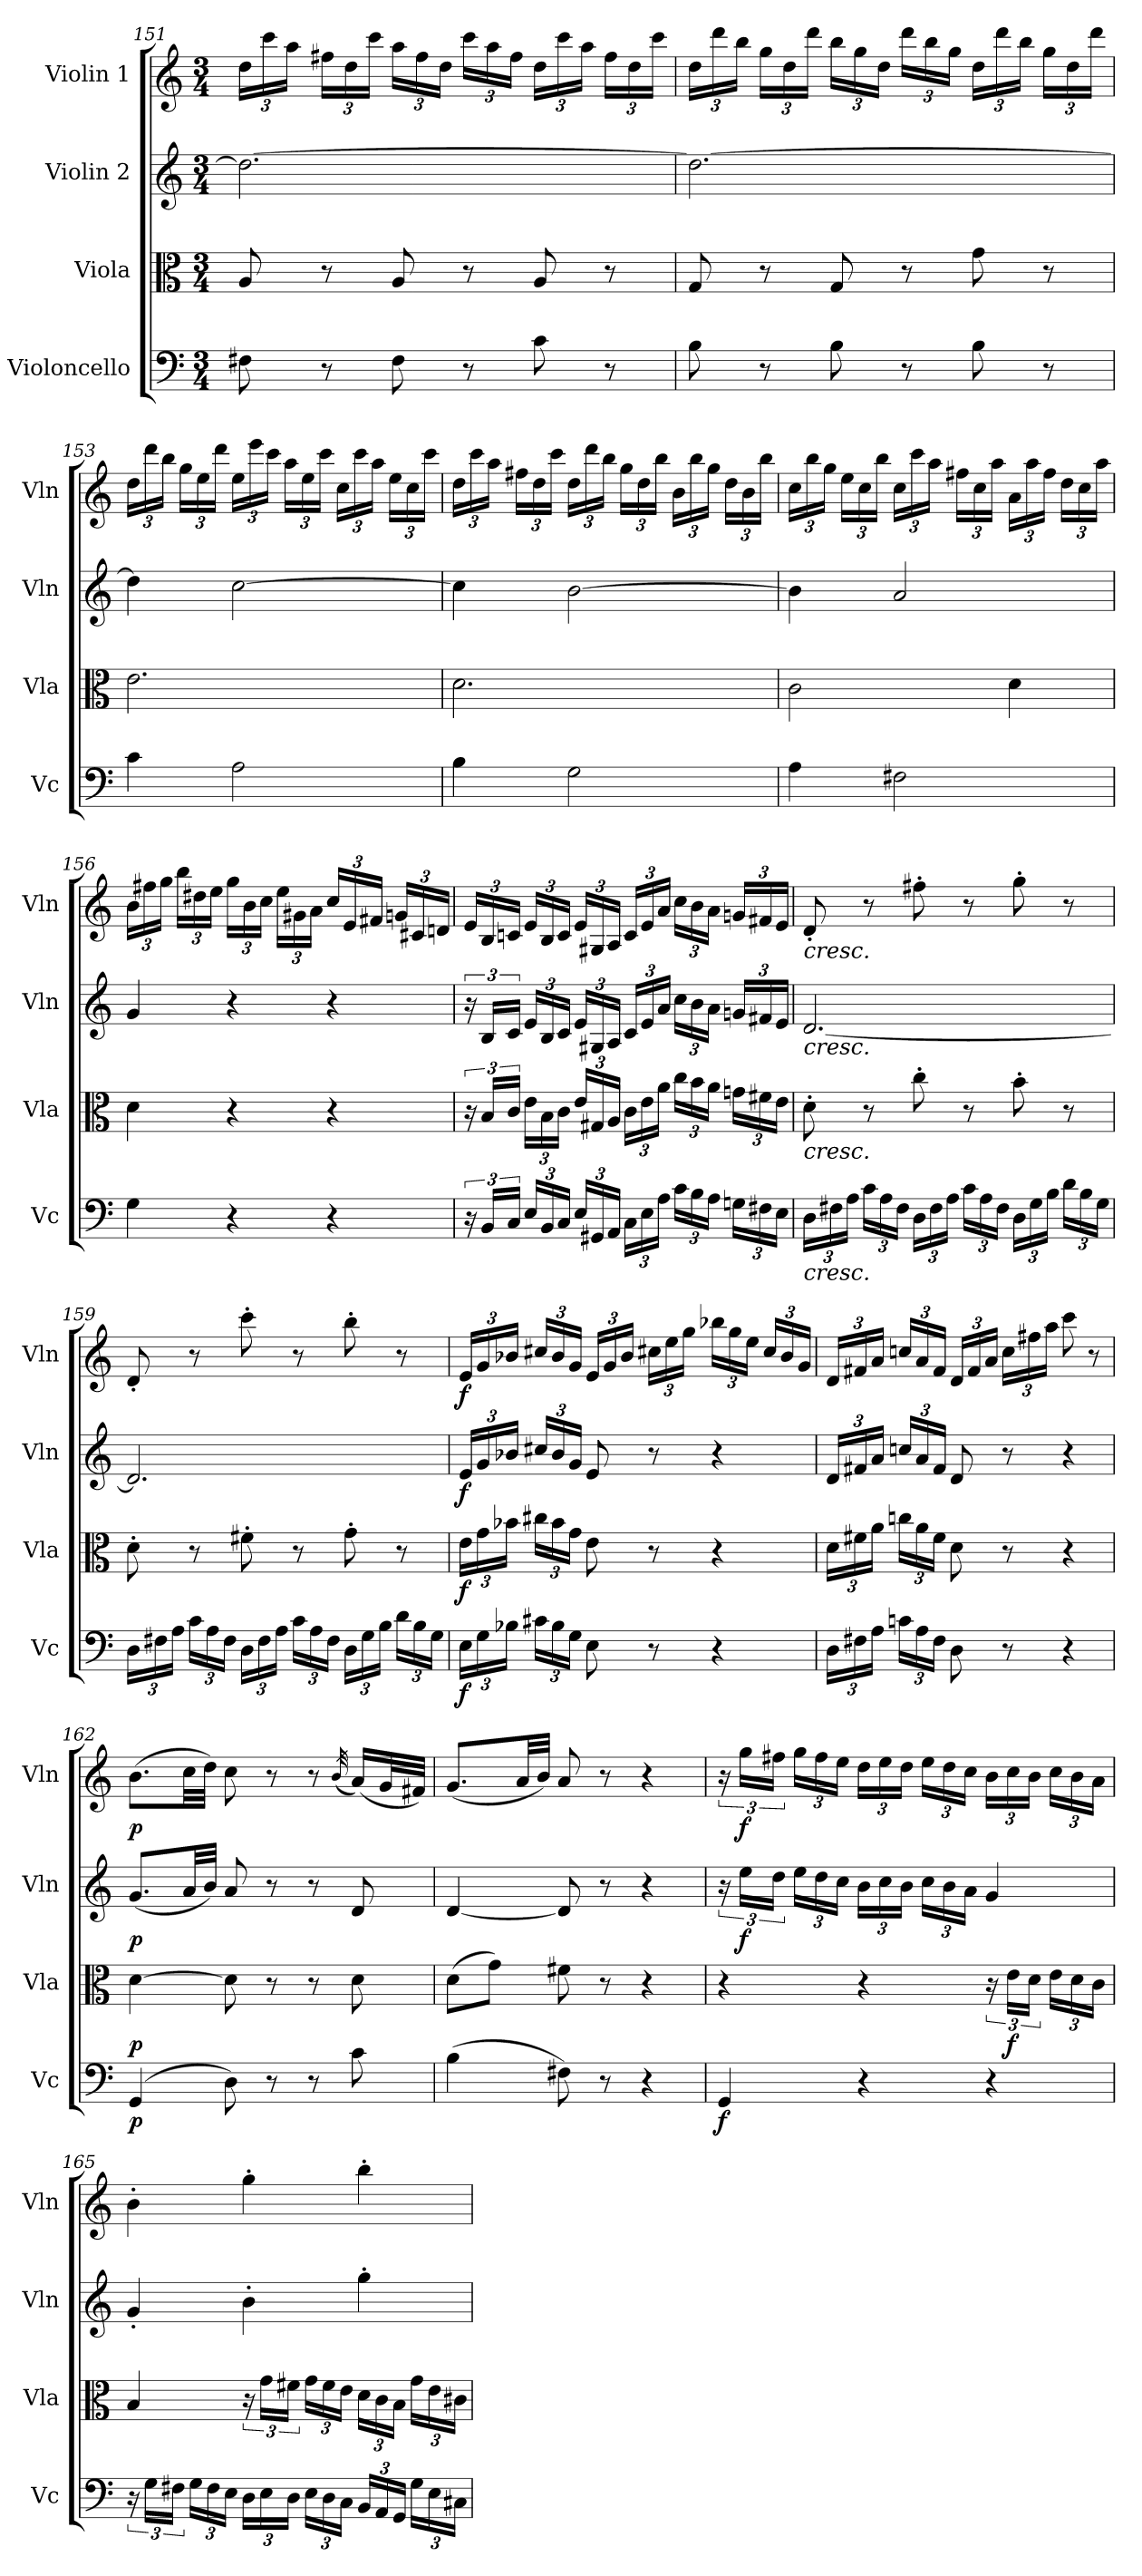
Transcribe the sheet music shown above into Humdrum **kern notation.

**kern	**dynam	**kern	**dynam	**kern	**dynam	**kern	**dynam
*part4	*part4	*part3	*part3	*part2	*part2	*part1	*part1
*staff4	*staff4	*staff3	*staff3	*staff2	*staff2	*staff1	*staff1
*I"Violoncello	*	*I"Viola	*	*I"Violin 2	*	*I"Violin 1	*
*I'Vc	*	*I'Vla	*	*I'Vln	*	*I'Vln	*
*clefF4	*	*clefC3	*	*clefG2	*	*clefG2	*
*k[]	*	*k[]	*	*k[]	*	*k[]	*
*M3/4	*	*M3/4	*	*M3/4	*	*M3/4	*
*	*	*	*	*	*	*Xbrackettup	*
=151	=151	=151	=151	=151	=151	=151	=151
8F#X\	.	8A/	.	2.dd\_	.	24dd\LL	.
.	.	.	.	.	.	24ccc\	.
.	.	.	.	.	.	24aa\JJ	.
8r	.	8r	.	.	.	24ff#X\LL	.
.	.	.	.	.	.	24dd\	.
.	.	.	.	.	.	24ccc\JJ	.
8F#\	.	8A/	.	.	.	24aa\LL	.
.	.	.	.	.	.	24ff#\	.
.	.	.	.	.	.	24dd\JJ	.
8r	.	8r	.	.	.	24ccc\LL	.
.	.	.	.	.	.	24aa\	.
.	.	.	.	.	.	24ff#\JJ	.
8c\	.	8A/	.	.	.	24dd\LL	.
.	.	.	.	.	.	24ccc\	.
.	.	.	.	.	.	24aa\JJ	.
8r	.	8r	.	.	.	24ff#\LL	.
.	.	.	.	.	.	24dd\	.
.	.	.	.	.	.	24ccc\JJ	.
!!LO:LB:g=z
=152	=152	=152	=152	=152	=152	=152	=152
8B\	.	8G/	.	2.dd\_	.	24dd\LL	.
.	.	.	.	.	.	24ddd\	.
.	.	.	.	.	.	24bb\JJ	.
8r	.	8r	.	.	.	24gg\LL	.
.	.	.	.	.	.	24dd\	.
.	.	.	.	.	.	24ddd\JJ	.
8B\	.	8G/	.	.	.	24bb\LL	.
.	.	.	.	.	.	24gg\	.
.	.	.	.	.	.	24dd\JJ	.
8r	.	8r	.	.	.	24ddd\LL	.
.	.	.	.	.	.	24bb\	.
.	.	.	.	.	.	24gg\JJ	.
8B\	.	8g\	.	.	.	24dd\LL	.
.	.	.	.	.	.	24ddd\	.
.	.	.	.	.	.	24bb\JJ	.
8r	.	8r	.	.	.	24gg\LL	.
.	.	.	.	.	.	24dd\	.
.	.	.	.	.	.	24ddd\JJ	.
=153	=153	=153	=153	=153	=153	=153	=153
4c\	.	2.e\	.	4dd\]	.	24dd\LL	.
.	.	.	.	.	.	24ddd\	.
.	.	.	.	.	.	24bb\JJ	.
.	.	.	.	.	.	24gg\LL	.
.	.	.	.	.	.	24ee\	.
.	.	.	.	.	.	24ddd\JJ	.
2A\	.	.	.	[2cc\	.	24ee\LL	.
.	.	.	.	.	.	24eee\	.
.	.	.	.	.	.	24ccc\JJ	.
.	.	.	.	.	.	24aa\LL	.
.	.	.	.	.	.	24ee\	.
.	.	.	.	.	.	24ccc\JJ	.
.	.	.	.	.	.	24cc\LL	.
.	.	.	.	.	.	24ccc\	.
.	.	.	.	.	.	24aa\JJ	.
.	.	.	.	.	.	24ee\LL	.
.	.	.	.	.	.	24cc\	.
.	.	.	.	.	.	24ccc\JJ	.
!!LO:LB:g=z
=154	=154	=154	=154	=154	=154	=154	=154
4B\	.	2.d\	.	4cc\]	.	24dd\LL	.
.	.	.	.	.	.	24ccc\	.
.	.	.	.	.	.	24aa\JJ	.
.	.	.	.	.	.	24ff#X\LL	.
.	.	.	.	.	.	24dd\	.
.	.	.	.	.	.	24ccc\JJ	.
2G\	.	.	.	[2b\	.	24dd\LL	.
.	.	.	.	.	.	24ddd\	.
.	.	.	.	.	.	24bb\JJ	.
.	.	.	.	.	.	24gg\LL	.
.	.	.	.	.	.	24dd\	.
.	.	.	.	.	.	24bb\JJ	.
.	.	.	.	.	.	24b\LL	.
.	.	.	.	.	.	24bb\	.
.	.	.	.	.	.	24gg\JJ	.
.	.	.	.	.	.	24dd\LL	.
.	.	.	.	.	.	24b\	.
.	.	.	.	.	.	24bb\JJ	.
=155	=155	=155	=155	=155	=155	=155	=155
4A\	.	2c\	.	4b\]	.	24cc\LL	.
.	.	.	.	.	.	24bb\	.
.	.	.	.	.	.	24gg\JJ	.
.	.	.	.	.	.	24ee\LL	.
.	.	.	.	.	.	24cc\	.
.	.	.	.	.	.	24bb\JJ	.
2F#X\	.	.	.	2a/	.	24cc\LL	.
.	.	.	.	.	.	24ccc\	.
.	.	.	.	.	.	24aa\JJ	.
.	.	.	.	.	.	24ff#X\LL	.
.	.	.	.	.	.	24cc\	.
.	.	.	.	.	.	24aa\JJ	.
.	.	4d\	.	.	.	24a\LL	.
.	.	.	.	.	.	24aa\	.
.	.	.	.	.	.	24ff#\JJ	.
.	.	.	.	.	.	24dd\LL	.
.	.	.	.	.	.	24cc\	.
.	.	.	.	.	.	24aa\JJ	.
!!LO:LB:g=z
=156	=156	=156	=156	=156	=156	=156	=156
4G\	.	4d\	.	4g/	.	24b\LL	.
.	.	.	.	.	.	24ff#X\	.
.	.	.	.	.	.	24gg\JJ	.
.	.	.	.	.	.	24bb\LL	.
.	.	.	.	.	.	24dd#X\	.
.	.	.	.	.	.	24ee\JJ	.
4r	.	4r	.	4r	.	24gg\LL	.
.	.	.	.	.	.	24b\	.
.	.	.	.	.	.	24cc\JJ	.
.	.	.	.	.	.	24ee\LL	.
.	.	.	.	.	.	24g#X\	.
.	.	.	.	.	.	24a\JJ	.
4r	.	4r	.	4r	.	24cc/LL	.
.	.	.	.	.	.	24e/	.
.	.	.	.	.	.	24f#X/JJ	.
.	.	.	.	.	.	24gn/LL	.
.	.	.	.	.	.	24c#X/	.
.	.	.	.	.	.	24dn/JJ	.
=157	=157	=157	=157	=157	=157	=157	=157
24r	.	24r	.	24r	.	24e/LL	.
24BB/LL	.	24B/LL	.	24B/LL	.	24B/	.
24C/JJ	.	24c/JJ	.	24c/JJ	.	24cn/JJ	.
*Xbrackettup	*	*Xbrackettup	*	*Xbrackettup	*	*	*
24E/LL	.	24e\LL	.	24e/LL	.	24e/LL	.
24BB/	.	24B\	.	24B/	.	24B/	.
24C/JJ	.	24c\JJ	.	24c/JJ	.	24c/JJ	.
24E/LL	.	24e/LL	.	24e/LL	.	24e/LL	.
24GG#X/	.	24G#X/	.	24G#X/	.	24G#X/	.
24AA/JJ	.	24A/JJ	.	24A/JJ	.	24A/JJ	.
24C\LL	.	24c\LL	.	24c/LL	.	24c/LL	.
24E\	.	24e\	.	24e/	.	24e/	.
24A\JJ	.	24a\JJ	.	24a/JJ	.	24a/JJ	.
24c\LL	.	24cc\LL	.	24cc\LL	.	24cc\LL	.
24B\	.	24b\	.	24b\	.	24b\	.
24A\JJ	.	24a\JJ	.	24a\JJ	.	24a\JJ	.
24Gn\LL	.	24gn\LL	.	24gn/LL	.	24gn/LL	.
24F#X\	.	24f#X\	.	24f#X/	.	24f#X/	.
24E\JJ	.	24e\JJ	.	24e/JJ	.	24e/JJ	.
!!LO:PB:g=z
=158	=158	=158	=158	=158	=158	=158	=158
!	!	!	!	!	!	!LO:TX:b:i:t=cresc.	!
!	!	!	!	!LO:TX:b:i:t=cresc.	!	!	!
!	!	!LO:TX:b:i:t=cresc.	!	!	!	!	!
!LO:TX:b:i:t=cresc.	!	!	!	!	!	!	!
24D\LL	.	8d'\	.	[2.d/	.	8d'/	.
24F#X\	.	.	.	.	.	.	.
24A\JJ	.	.	.	.	.	.	.
24c\LL	.	8r	.	.	.	8r	.
24A\	.	.	.	.	.	.	.
24F#\JJ	.	.	.	.	.	.	.
24D\LL	.	8cc'\	.	.	.	8ff#X'\	.
24F#\	.	.	.	.	.	.	.
24A\JJ	.	.	.	.	.	.	.
24c\LL	.	8r	.	.	.	8r	.
24A\	.	.	.	.	.	.	.
24F#\JJ	.	.	.	.	.	.	.
24D\LL	.	8b'\	.	.	.	8gg'\	.
24G\	.	.	.	.	.	.	.
24B\JJ	.	.	.	.	.	.	.
24d\LL	.	8r	.	.	.	8r	.
24B\	.	.	.	.	.	.	.
24G\JJ	.	.	.	.	.	.	.
=159	=159	=159	=159	=159	=159	=159	=159
24D\LL	.	8d'\	.	2.d/]	.	8d'/	.
24F#X\	.	.	.	.	.	.	.
24A\JJ	.	.	.	.	.	.	.
24c\LL	.	8r	.	.	.	8r	.
24A\	.	.	.	.	.	.	.
24F#\JJ	.	.	.	.	.	.	.
24D\LL	.	8f#X'\	.	.	.	8ccc'\	.
24F#\	.	.	.	.	.	.	.
24A\JJ	.	.	.	.	.	.	.
24c\LL	.	8r	.	.	.	8r	.
24A\	.	.	.	.	.	.	.
24F#\JJ	.	.	.	.	.	.	.
24D\LL	.	8g'\	.	.	.	8bb'\	.
24G\	.	.	.	.	.	.	.
24B\JJ	.	.	.	.	.	.	.
24d\LL	.	8r	.	.	.	8r	.
24B\	.	.	.	.	.	.	.
24G\JJ	.	.	.	.	.	.	.
=160	=160	=160	=160	=160	=160	=160	=160
!	!LO:DY:b	!	!LO:DY:b	!	!LO:DY:b	!	!LO:DY:b
24E\LL	f	24e\LL	f	24e/LL	f	24e/LL	f
24G\	.	24g\	.	24g/	.	24g/	.
24B-X\JJ	.	24b-X\JJ	.	24b-X/JJ	.	24b-X/JJ	.
24c#X\LL	.	24cc#X\LL	.	24cc#X/LL	.	24cc#X/LL	.
24B-\	.	24b-\	.	24b-/	.	24b-/	.
24G\JJ	.	24g\JJ	.	24g/JJ	.	24g/JJ	.
8E\	.	8e\	.	8e/	.	24e/LL	.
.	.	.	.	.	.	24g/	.
.	.	.	.	.	.	24b-/JJ	.
8r	.	8r	.	8r	.	24cc#X\LL	.
.	.	.	.	.	.	24ee\	.
.	.	.	.	.	.	24gg\JJ	.
4r	.	4r	.	4r	.	24bb-X\LL	.
.	.	.	.	.	.	24gg\	.
.	.	.	.	.	.	24ee\JJ	.
.	.	.	.	.	.	24cc#/LL	.
.	.	.	.	.	.	24b-/	.
.	.	.	.	.	.	24g/JJ	.
!!LO:PB:g=z
=161	=161	=161	=161	=161	=161	=161	=161
24D\LL	.	24d\LL	.	24d/LL	.	24d/LL	.
24F#X\	.	24f#X\	.	24f#X/	.	24f#X/	.
24A\JJ	.	24a\JJ	.	24a/JJ	.	24a/JJ	.
24cn\LL	.	24ccn\LL	.	24ccn/LL	.	24ccn/LL	.
24A\	.	24a\	.	24a/	.	24a/	.
24F#\JJ	.	24f#\JJ	.	24f#/JJ	.	24f#/JJ	.
8D\	.	8d\	.	8d/	.	24d/LL	.
.	.	.	.	.	.	24f#/	.
.	.	.	.	.	.	24a/JJ	.
8r	.	8r	.	8r	.	24cc\LL	.
.	.	.	.	.	.	24ff#X\	.
.	.	.	.	.	.	24aa\JJ	.
4r	.	4r	.	4r	.	8ccc\	.
.	.	.	.	.	.	8r	.
=162	=162	=162	=162	=162	=162	=162	=162
!	!LO:DY:b	!	!LO:DY:b	!	!LO:DY:b	!	!LO:DY:b
(>4GG/	p	[4d\	p	(<8.g/L	p	(>8.b\L	p
.	.	.	.	32a/LL	.	32cc\LL	.
.	.	.	.	32b/JJJ)	.	32dd\JJJ)	.
8D\)	.	8d\]	.	8a/	.	8cc\	.
8r	.	8r	.	8r	.	8r	.
8r	.	8r	.	8r	.	8r	.
.	.	.	.	.	.	(<32qb/	.
8c\	.	8d\	.	8d/	.	(<16a/LL)	.
.	.	.	.	.	.	32g/L	.
.	.	.	.	.	.	32f#X/JJJ)	.
=163	=163	=163	=163	=163	=163	=163	=163
(>4B\	.	(>8d\L	.	[4d/	.	(<8.g/L	.
.	.	8g\J)	.	.	.	.	.
.	.	.	.	.	.	32a/LL	.
.	.	.	.	.	.	32b/JJJ)	.
8F#X\)	.	8f#X\	.	8d/]	.	8a/	.
8r	.	8r	.	8r	.	8r	.
4r	.	4r	.	4r	.	4r	.
!!LO:LB:g=z
=164	=164	=164	=164	=164	=164	=164	=164
*	*	*	*	*brackettup	*	*brackettup	*
!	!LO:DY:b	!	!	!	!	!	!
4GG/	f	4r	.	24r	.	24r	.
!	!	!	!	!	!LO:DY:b	!	!LO:DY:b
.	.	.	.	24ee\LL	f	24gg\LL	f
.	.	.	.	24dd\JJ	.	24ff#X\JJ	.
*	*	*	*	*Xbrackettup	*	*Xbrackettup	*
.	.	.	.	24ee\LL	.	24gg\LL	.
.	.	.	.	24dd\	.	24ff#\	.
.	.	.	.	24cc\JJ	.	24ee\JJ	.
4r	.	4r	.	24b\LL	.	24dd\LL	.
.	.	.	.	24cc\	.	24ee\	.
.	.	.	.	24b\JJ	.	24dd\JJ	.
.	.	.	.	24cc\LL	.	24ee\LL	.
.	.	.	.	24b\	.	24dd\	.
.	.	.	.	24a\JJ	.	24cc\JJ	.
*	*	*brackettup	*	*	*	*	*
4r	.	24r	.	4g/	.	24b\LL	.
!	!	!	!LO:DY:b	!	!	!	!
.	.	24e\LL	f	.	.	24cc\	.
.	.	24d\JJ	.	.	.	24b\JJ	.
*	*	*Xbrackettup	*	*	*	*	*
.	.	24e\LL	.	.	.	24cc\LL	.
.	.	24d\	.	.	.	24b\	.
.	.	24c\JJ	.	.	.	24a\JJ	.
=165	=165	=165	=165	=165	=165	=165	=165
*brackettup	*	*	*	*	*	*	*
24r	.	4B/	.	4g'/	.	4b'\	.
24G\LL	.	.	.	.	.	.	.
24F#X\JJ	.	.	.	.	.	.	.
*Xbrackettup	*	*	*	*	*	*	*
24G\LL	.	.	.	.	.	.	.
24F#\	.	.	.	.	.	.	.
24E\JJ	.	.	.	.	.	.	.
*	*	*brackettup	*	*	*	*	*
24D\LL	.	24r	.	4b'\	.	4gg'\	.
24E\	.	24g\LL	.	.	.	.	.
24D\JJ	.	24f#X\JJ	.	.	.	.	.
*	*	*Xbrackettup	*	*	*	*	*
24E\LL	.	24g\LL	.	.	.	.	.
24D\	.	24f#\	.	.	.	.	.
24C\JJ	.	24e\JJ	.	.	.	.	.
24BB/LL	.	24d\LL	.	4gg'\	.	4bb'\	.
24AA/	.	24c\	.	.	.	.	.
24GG/JJ	.	24B\JJ	.	.	.	.	.
24G\LL	.	24g\LL	.	.	.	.	.
24E\	.	24e\	.	.	.	.	.
24C#X\JJ	.	24c#X\JJ	.	.	.	.	.
=	=	=	=	=	=	=	=
*-	*-	*-	*-	*-	*-	*-	*-
